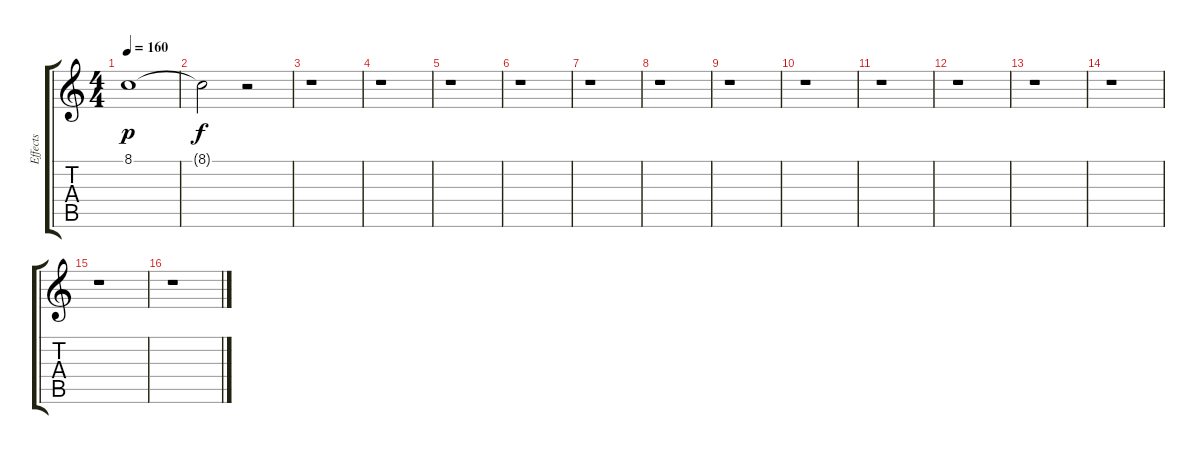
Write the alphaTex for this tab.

\track ("Effects" "Effects") {instrument tubularbells}
\staff {score tabs}
\tuning (E4 B3 G3 D3 A2 E2) {hide}
\ts (4 4)
\tempo 160
\clef g2
\ks c
8.1.1{dy p} |
8.1{t}.2{dy f} r.2 |
r.1 |
r.1 |
r.1 |
r.1 |
r.1 |
r.1 |
r.1 |
r.1 |
r.1 |
r.1 |
r.1 |
r.1 |
r.1 |
r.1
